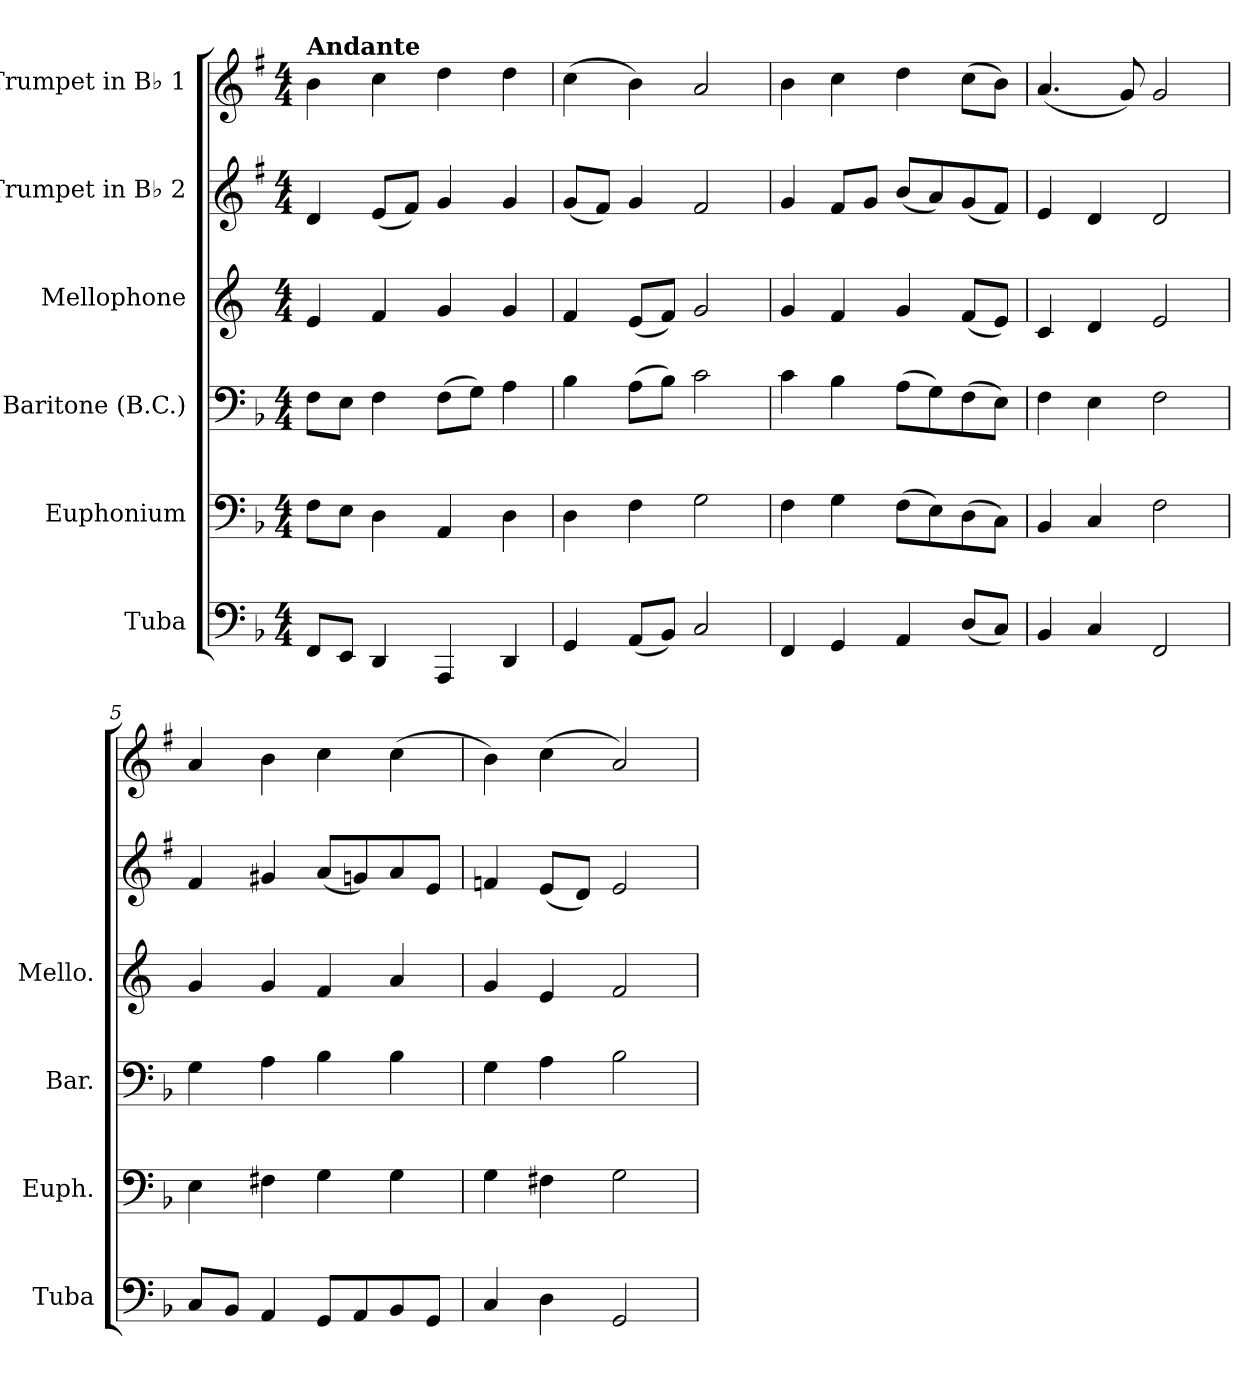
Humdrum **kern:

**kern	**kern	**kern	**kern	**kern	**kern
*part6	*part5	*part4	*part3	*part2	*part1
*staff6	*staff5	*staff4	*staff3	*staff2	*staff1
*I"Tuba	*I"Euphonium	*I"Baritone (B.C.)	*I"Mellophone	*I"Trumpet in B♭ 2	*I"Trumpet in B♭ 1
*I'Tuba	*I'Euph.	*I'Bar.	*I'Mello.	*	*
*clefF4	*clefF4	*clefF4	*clefG2	*clefG2	*clefG2
*	*	*	*ITrd4c7	*ITrd1c2	*ITrd1c2
*k[b-]	*k[b-]	*k[b-]	*k[b-]	*k[b-]	*k[b-]
*M4/4	*M4/4	*M4/4	*M4/4	*M4/4	*M4/4
*MM80	*MM80	*MM80	*MM80	*MM80	*MM80
=1	=1	=1	=1	=1	=1
!	!	!	!	!	!LO:TX:a:B:t=Andante
8FF/L	8F\L	8F\L	4A/	4c/	4a\
8EE/J	8E\J	8E\J	.	.	.
4DD/	4D\	4F\	4B-/	(8d/L	4b-\
.	.	.	.	8e/J)	.
4AAA/	4AA/	(8F\L	4c/	4f/	4cc\
.	.	8G\J)	.	.	.
4DD/	4D\	4A\	4c/	4f/	4cc\
=2	=2	=2	=2	=2	=2
4GG/	4D\	4B-\	4B-/	(8f/L	(4b-\
.	.	.	.	8e/J)	.
(8AA/L	4F\	(8A\L	(8A/L	4f/	4a\)
8BB-/J)	.	8B-\J)	8B-/J)	.	.
2C/	2G\	2c\	2c/	2e/	2g/
=3	=3	=3	=3	=3	=3
4FF/	4F\	4c\	4c/	4f/	4a\
4GG/	4G\	4B-\	4B-/	8e/L	4b-\
.	.	.	.	8f/J	.
4AA/	(8F\L	(8A\L	4c/	(8a/L	4cc\
.	8E\)	8G\)	.	8g/)	.
(8D/L	(8D\	(8F\	(8B-/L	(8f/	(8b-\L
8C/J)	8C\J)	8E\J)	8A/J)	8e/J)	8a\J)
=4	=4	=4	=4	=4	=4
4BB-/	4BB-/	4F\	4F/	4d/	(4.g/
4C/	4C/	4E\	4G/	4c/	.
.	.	.	.	.	8f/)
2FF/	2F\	2F\	2A/	2c/	2f/
=5	=5	=5	=5	=5	=5
8C/L	4E\	4G\	4c/	4e/	4g/
8BB-/J	.	.	.	.	.
4AA/	4F#X\	4A\	4c/	4f#X/	4a\
8GG/L	4G\	4B-\	4B-/	(8g/L	4b-\
8AA/	.	.	.	8fn/)	.
8BB-/	4G\	4B-\	4d/	8g/	(4b-\
8GG/J	.	.	.	8d/J	.
=6	=6	=6	=6	=6	=6
4C/	4G\	4G\	4c/	4e-X/	4a\)
4D\	4F#X\	4A\	4A/	(8d/L	(4b-\
.	.	.	.	8c/J)	.
2GG/	2G\	2B-\	2B-/	2d/	2g/)
=	=	=	=	=	=
*-	*-	*-	*-	*-	*-
